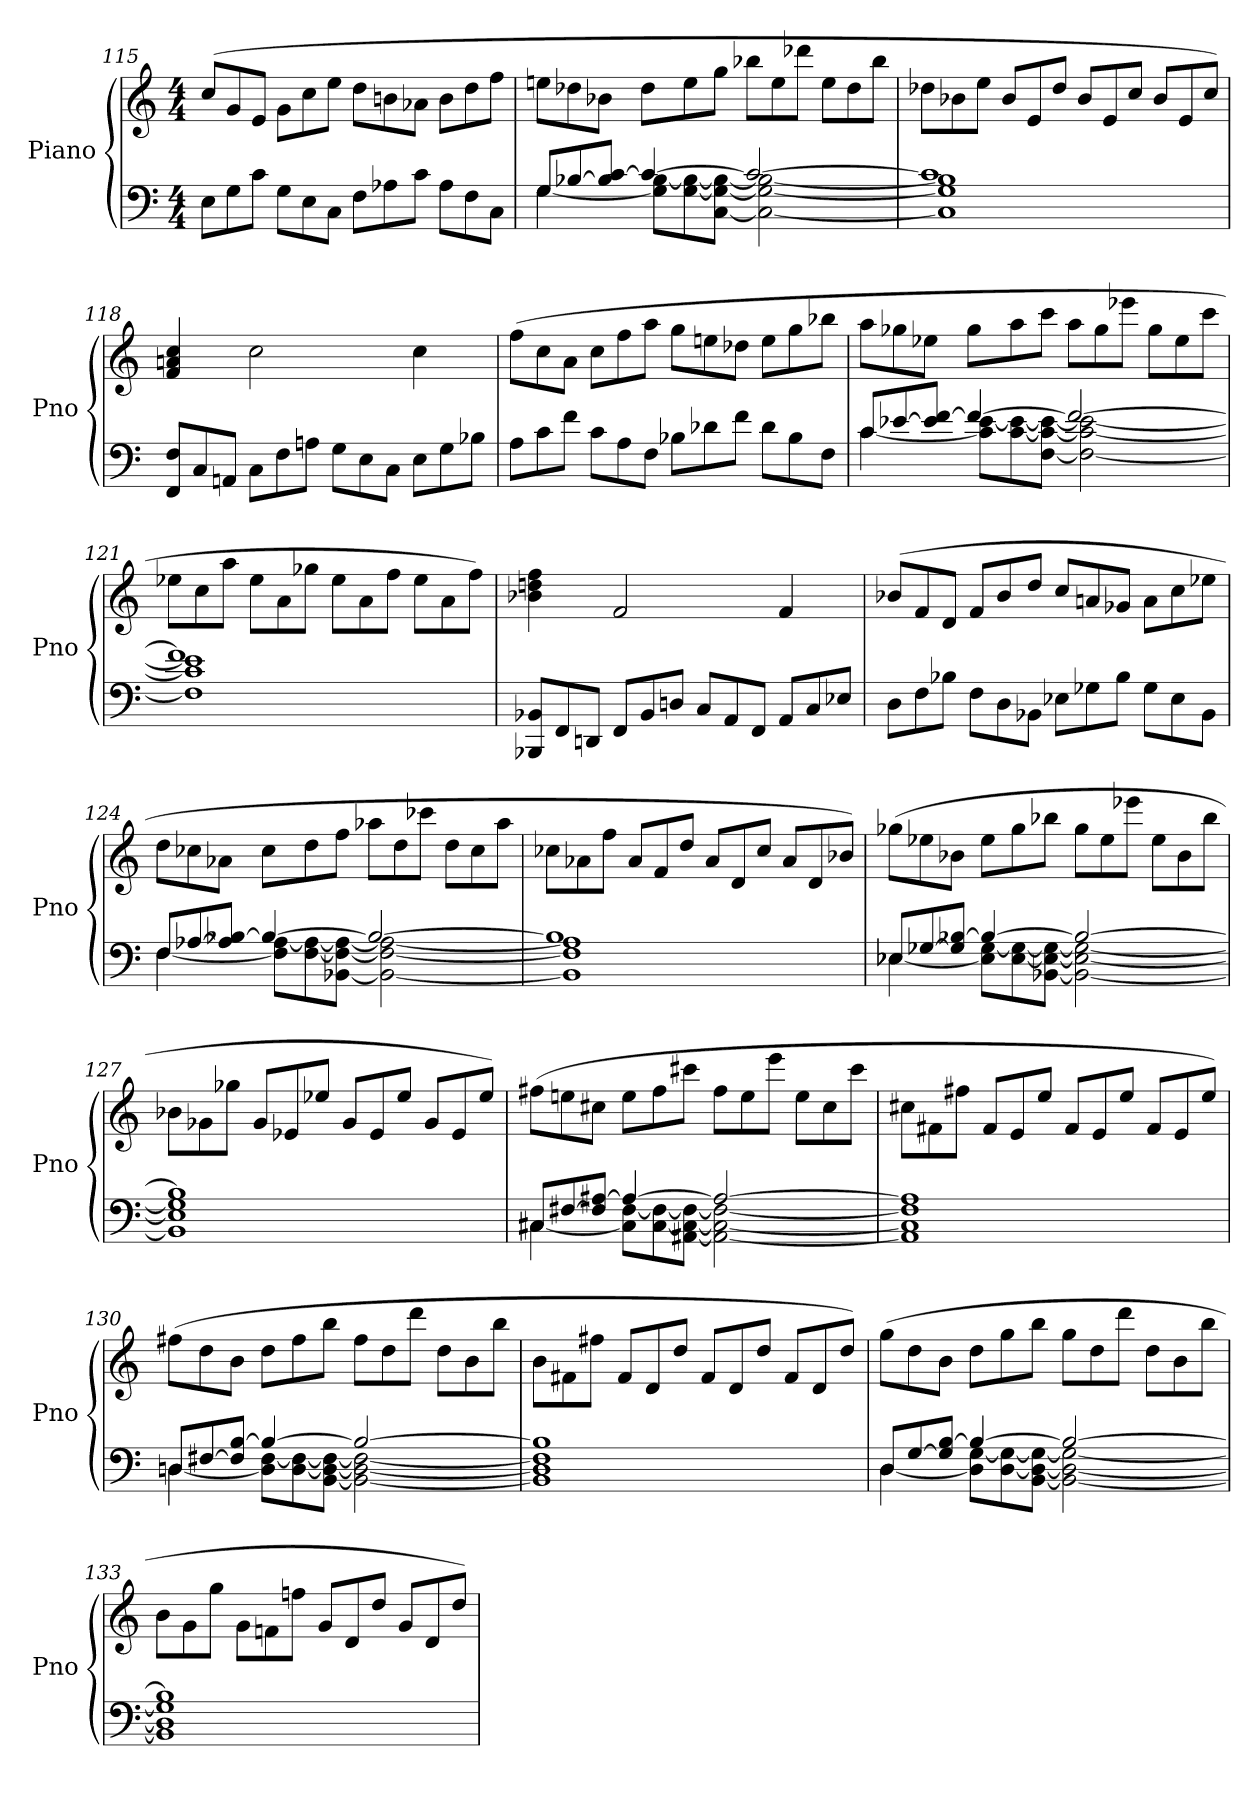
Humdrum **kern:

**kern	**kern
*part1	*part1
*staff2	*staff1
*I"Piano	*
*I'Pno	*
*clefF4	*clefG2
*k[]	*k[]
*M4/4	*M4/4
*Xtuplet	*Xtuplet
=115	=115
12E\L	(>12cc/L
12G\	12g/
12c\J	12e/J
12G\L	12g\L
12E\	12cc\
12C\J	12ee\J
12F\L	12dd\L
12A-X\	12bn\
12c\J	12a-X\J
12A-\L	12b\L
12F\	12dd\
12C\J	12ff\J
!!LO:LB:g=z
=116	=116
*^	*
12G/L	[4G\	12een\L
[12B-X/	.	12dd-X\
12B-/] [12c/J	.	12b-X\J
4c/_	12G\] [12B-\L	12dd-\L
.	[12G\ 12B-\_	12ee\
.	[12C\ 12G\_ 12B-\_J	12gg\J
2c/_	2C\_ 2G\_ 2B-\_	12bb-X\L
.	.	12ee\
.	.	12ddd-X\J
.	.	12ee\L
.	.	12dd-\
.	.	12bb-\J
=117	=117	=117
1c]	1C] 1G] 1B-]	12dd-X\L
.	.	12b-X\
.	.	12ee\J
.	.	12b-/L
.	.	12e/
.	.	12dd-/J
.	.	12b-/L
.	.	12e/
.	.	12cc/J
.	.	12b-/L
.	.	12e/
.	.	12cc/J)
*v	*v	*
=118	=118
12FF/ 12F/L	4f/ 4an/ 4cc/
12C/	.
12AAn/J	.
12C\L	2cc\
12F\	.
12An\J	.
12G\L	.
12E\	.
12C\J	.
12E\L	4cc\
12G\	.
12B-X\J	.
!!LO:LB:g=z
=119	=119
12A\L	(>12ff\L
12c\	12cc\
12f\J	12a\J
12c\L	12cc\L
12A\	12ff\
12F\J	12aa\J
12B-X\L	12gg\L
12d-X\	12een\
12f\J	12dd-X\J
12d-\L	12ee\L
12B-\	12gg\
12F\J	12bb-X\J
=120	=120
*^	*
12c/L	[4c\	12aa\L
[12e-X/	.	12gg-X\
12e-/] [12f/J	.	12ee-X\J
4f/_	12c\] [12e-\L	12gg-\L
.	[12c\ 12e-\_	12aa\
.	[12F\ 12c\_ 12e-\_J	12ccc\J
2f/_	2F\_ 2c\_ 2e-\_	12aa\L
.	.	12gg-\
.	.	12eee-X\J
.	.	12gg-\L
.	.	12ee-\
.	.	12ccc\J
!!LO:LB:g=z
=121	=121	=121
1f]	1F] 1c] 1e-]	12ee-X\L
.	.	12cc\
.	.	12aa\J
.	.	12ee-\L
.	.	12a\
.	.	12gg-X\J
.	.	12ee-\L
.	.	12a\
.	.	12ff\J
.	.	12ee-\L
.	.	12a\
.	.	12ff\J)
*v	*v	*
=122	=122
12BBB-X/ 12BB-X/L	4b-X\ 4ddn\ 4ff\
12FF/	.
12DDn/J	.
12FF/L	2f/
12BB-/	.
12Dn/J	.
12C/L	.
12AA/	.
12FF/J	.
12AA/L	4f/
12C/	.
12E-X/J	.
=123	=123
12D\L	(>12b-X/L
12F\	12f/
12B-X\J	12d/J
12F\L	12f/L
12D\	12b-/
12BB-X\J	12dd/J
12E-X\L	12cc/L
12G-X\	12an/
12B-\J	12g-X/J
12G-\L	12a\L
12E-\	12cc\
12BB-\J	12ee-X\J
!!LO:LB:g=z
=124	=124
*^	*
12F/L	[4F\	12dd\L
[12A-X/	.	12cc-X\
12A-/] [12B-X/J	.	12a-X\J
4B-/_	12F\] [12A-\L	12cc-\L
.	[12F\ 12A-\_	12dd\
.	[12BB-X\ 12F\_ 12A-\_J	12ff\J
2B-/_	2BB-\_ 2F\_ 2A-\_	12aa-X\L
.	.	12dd\
.	.	12ccc-X\J
.	.	12dd\L
.	.	12cc-\
.	.	12aa-\J
=125	=125	=125
1B-]	1BB-] 1F] 1A-]	12cc-X\L
.	.	12a-X\
.	.	12ff\J
.	.	12a-/L
.	.	12f/
.	.	12dd/J
.	.	12a-/L
.	.	12d/
.	.	12cc-/J
.	.	12a-/L
.	.	12d/
.	.	12b-X/J)
!!LO:LB:g=z
=126	=126	=126
12E-X/L	[4E-\	(>12gg-X\L
[12G-X/	.	12ee-X\
12G-/] [12B-X/J	.	12b-X\J
4B-/_	12E-\] [12G-\L	12ee-\L
.	[12E-\ 12G-\_	12gg-\
.	[12BB-X\ 12E-\_ 12G-\_J	12bb-X\J
2B-/_	2BB-\_ 2E-\_ 2G-\_	12gg-\L
.	.	12ee-\
.	.	12eee-X\J
.	.	12ee-\L
.	.	12b-\
.	.	12bb-\J
=127	=127	=127
1B-]	1BB-] 1E-] 1G-]	12b-X\L
.	.	12g-X\
.	.	12gg-X\J
.	.	12g-/L
.	.	12e-X/
.	.	12ee-X/J
.	.	12g-/L
.	.	12e-/
.	.	12ee-/J
.	.	12g-/L
.	.	12e-/
.	.	12ee-/J)
!!LO:PB:g=z
=128	=128	=128
12C#X/L	[4C#\	(>12ff#X\L
[12F#X/	.	12een\
12F#/] [12A#X/J	.	12cc#X\J
4A#/_	12C#\] [12F#\L	12ee\L
.	[12C#\ 12F#\_	12ff#\
.	[12AA#X\ 12C#\_ 12F#\_J	12ccc#X\J
2A#/_	2AA#\_ 2C#\_ 2F#\_	12ff#\L
.	.	12ee\
.	.	12eee\J
.	.	12ee\L
.	.	12cc#\
.	.	12ccc#\J
=129	=129	=129
1A#]	1AA#] 1C#] 1F#]	12cc#X\L
.	.	12f#X\
.	.	12ff#X\J
.	.	12f#/L
.	.	12e/
.	.	12ee/J
.	.	12f#/L
.	.	12e/
.	.	12ee/J
.	.	12f#/L
.	.	12e/
.	.	12ee/J)
!!LO:LB:g=z
=130	=130	=130
12D/L	[4Dn\	(>12ff#X\L
[12F#X/	.	12dd\
12F#/] [12B/J	.	12b\J
4B/_	12D\] [12F#\L	12dd\L
.	[12D\ 12F#\_	12ff#\
.	[12BB\ 12D\_ 12F#\_J	12bb\J
2B/_	2BB\_ 2D\_ 2F#\_	12ff#\L
.	.	12dd\
.	.	12ddd\J
.	.	12dd\L
.	.	12b\
.	.	12bb\J
=131	=131	=131
1B]	1BB] 1D] 1F#]	12b\L
.	.	12f#X\
.	.	12ff#X\J
.	.	12f#/L
.	.	12d/
.	.	12dd/J
.	.	12f#/L
.	.	12d/
.	.	12dd/J
.	.	12f#/L
.	.	12d/
.	.	12dd/J)
=132	=132	=132
12D/L	[4D\	(>12gg\L
[12G/	.	12dd\
12G/] [12B/J	.	12b\J
4B/_	12D\] [12G\L	12dd\L
.	[12D\ 12G\_	12gg\
.	[12BB\ 12D\_ 12G\_J	12bb\J
2B/_	2BB\_ 2D\_ 2G\_	12gg\L
.	.	12dd\
.	.	12ddd\J
.	.	12dd\L
.	.	12b\
.	.	12bb\J
!!LO:LB:g=z
=133	=133	=133
1B]	1BB] 1D] 1G]	12b\L
.	.	12g\
.	.	12gg\J
.	.	12g\L
.	.	12fn\
.	.	12ffn\J
.	.	12g/L
.	.	12d/
.	.	12dd/J
.	.	12g/L
.	.	12d/
.	.	12dd/J)
*v	*v	*
=	=
*-	*-
